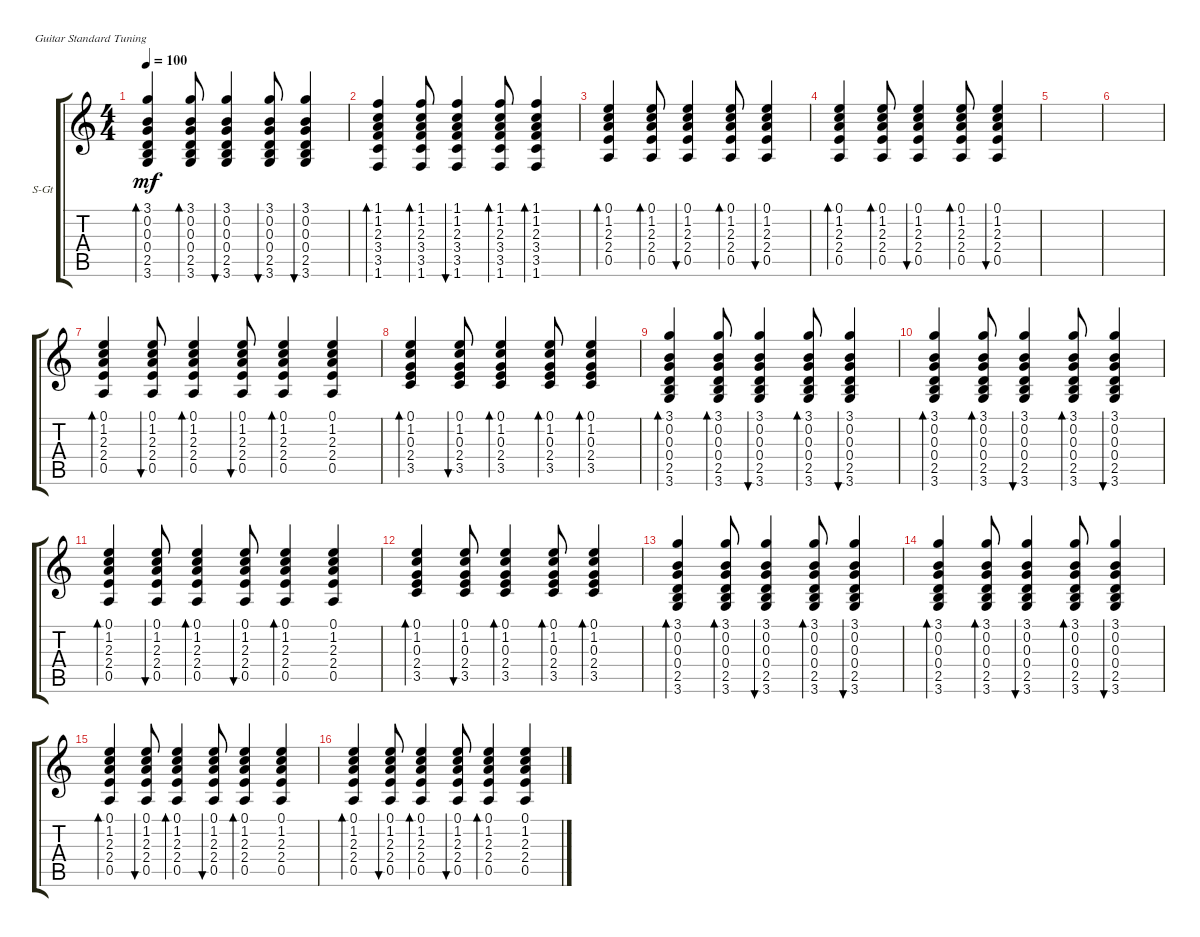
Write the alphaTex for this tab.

\defaultSystemsLayout 4
\bracketExtendMode groupsimilarinstruments
\firstSystemTrackNameOrientation horizontal
\otherSystemsTrackNameOrientation horizontal
\track ("Steel Guitar" "S-Gt") {instrument acousticguitarsteel}
\staff {score tabs}
\tuning (E4 B3 G3 D3 A2 E2)
\ts (4 4)
\tempo 100
\clef g2
\ks c
(3.6 2.5 0.4 0.3 0.2 3.1).4{bd 42 dy mf} (3.6 2.5 0.4 0.3 0.2 3.1).8{bd 41} (3.6 2.5 0.4 0.3 0.2 3.1).4{bu 40} (3.6 2.5 0.4 0.3 0.2 3.1).8{bu 40} (3.6 2.5 0.4 0.3 0.2 3.1).4{bu 40} |
(1.6 3.5 3.4 2.3 1.2 1.1).4{bd 46} (1.6 3.5 3.4 2.3 1.2 1.1).8{bd 45} (1.6 3.5 3.4 2.3 1.2 1.1).4{bu 45} (1.6 3.5 3.4 2.3 1.2 1.1).8{bd 45} (1.6 3.5 3.4 2.3 1.2 1.1).4{bd 45} |
(0.5 2.4 2.3 1.2 0.1).4{bd 45} (0.5 2.4 2.3 1.2 0.1).8{bd 45} (0.5 2.4 2.3 1.2 0.1).4{bu 45} (0.5 2.4 2.3 1.2 0.1).8{bd 45} (0.5 2.4 2.3 1.2 0.1).4{bu 45} |
(0.5 2.4 2.3 1.2 0.1).4{bd 45} (0.5 2.4 2.3 1.2 0.1).8{bd 45} (0.5 2.4 2.3 1.2 0.1).4{bu 45} (0.5 2.4 2.3 1.2 0.1).8{bd 45} (0.5 2.4 2.3 1.2 0.1).4{bu 45} |
|
|
(0.5 2.4 2.3 1.2 0.1).4{bd 45} (0.5 2.4 2.3 1.2 0.1).8{bu 44} (0.5 2.4 2.3 1.2 0.1).4{bd 43} (0.5 2.4 2.3 1.2 0.1).8{bu 42} (0.5 2.4 2.3 1.2 0.1).4{bd 42} (0.5 2.4 2.3 1.2 0.1).4 |
(3.5 2.4 0.3 1.2 0.1).4{bd 42} (3.5 2.4 0.3 1.2 0.1).8{bu 42} (3.5 2.4 0.3 1.2 0.1).4{bd 42} (3.5 2.4 0.3 1.2 0.1).8{bd 42} (3.5 2.4 0.3 1.2 0.1).4{bd 42} |
(3.6 2.5 0.4 0.3 0.2 3.1).4{bd 42} (3.6 2.5 0.4 0.3 0.2 3.1).8{bd 42} (3.6 2.5 0.4 0.3 0.2 3.1).4{bu 42} (3.6 2.5 0.4 0.3 0.2 3.1).8{bd 42} (3.6 2.5 0.4 0.3 0.2 3.1).4{bu 42} |
(3.6 2.5 0.4 0.3 0.2 3.1).4{bd 42} (3.6 2.5 0.4 0.3 0.2 3.1).8{bd 42} (3.6 2.5 0.4 0.3 0.2 3.1).4{bu 42} (3.6 2.5 0.4 0.3 0.2 3.1).8{bd 42} (3.6 2.5 0.4 0.3 0.2 3.1).4{bu 42} |
(0.5 2.4 2.3 1.2 0.1).4{bd 45} (0.5 2.4 2.3 1.2 0.1).8{bu 44} (0.5 2.4 2.3 1.2 0.1).4{bd 43} (0.5 2.4 2.3 1.2 0.1).8{bu 42} (0.5 2.4 2.3 1.2 0.1).4{bd 42} (0.5 2.4 2.3 1.2 0.1).4 |
(3.5 2.4 0.3 1.2 0.1).4{bd 42} (3.5 2.4 0.3 1.2 0.1).8{bu 42} (3.5 2.4 0.3 1.2 0.1).4{bd 42} (3.5 2.4 0.3 1.2 0.1).8{bd 42} (3.5 2.4 0.3 1.2 0.1).4{bd 42} |
(3.6 2.5 0.4 0.3 0.2 3.1).4{bd 42} (3.6 2.5 0.4 0.3 0.2 3.1).8{bd 42} (3.6 2.5 0.4 0.3 0.2 3.1).4{bu 42} (3.6 2.5 0.4 0.3 0.2 3.1).8{bd 42} (3.6 2.5 0.4 0.3 0.2 3.1).4{bu 42} |
(3.6 2.5 0.4 0.3 0.2 3.1).4{bd 42} (3.6 2.5 0.4 0.3 0.2 3.1).8{bd 42} (3.6 2.5 0.4 0.3 0.2 3.1).4{bu 42} (3.6 2.5 0.4 0.3 0.2 3.1).8{bd 42} (3.6 2.5 0.4 0.3 0.2 3.1).4{bu 42} |
(0.5 2.4 2.3 1.2 0.1).4{bd 45} (0.5 2.4 2.3 1.2 0.1).8{bu 44} (0.5 2.4 2.3 1.2 0.1).4{bd 43} (0.5 2.4 2.3 1.2 0.1).8{bu 42} (0.5 2.4 2.3 1.2 0.1).4{bd 42} (0.5 2.4 2.3 1.2 0.1).4 |
(0.5 2.4 2.3 1.2 0.1).4{bd 45} (0.5 2.4 2.3 1.2 0.1).8{bu 44} (0.5 2.4 2.3 1.2 0.1).4{bd 43} (0.5 2.4 2.3 1.2 0.1).8{bu 42} (0.5 2.4 2.3 1.2 0.1).4{bd 42} (0.5 2.4 2.3 1.2 0.1).4
